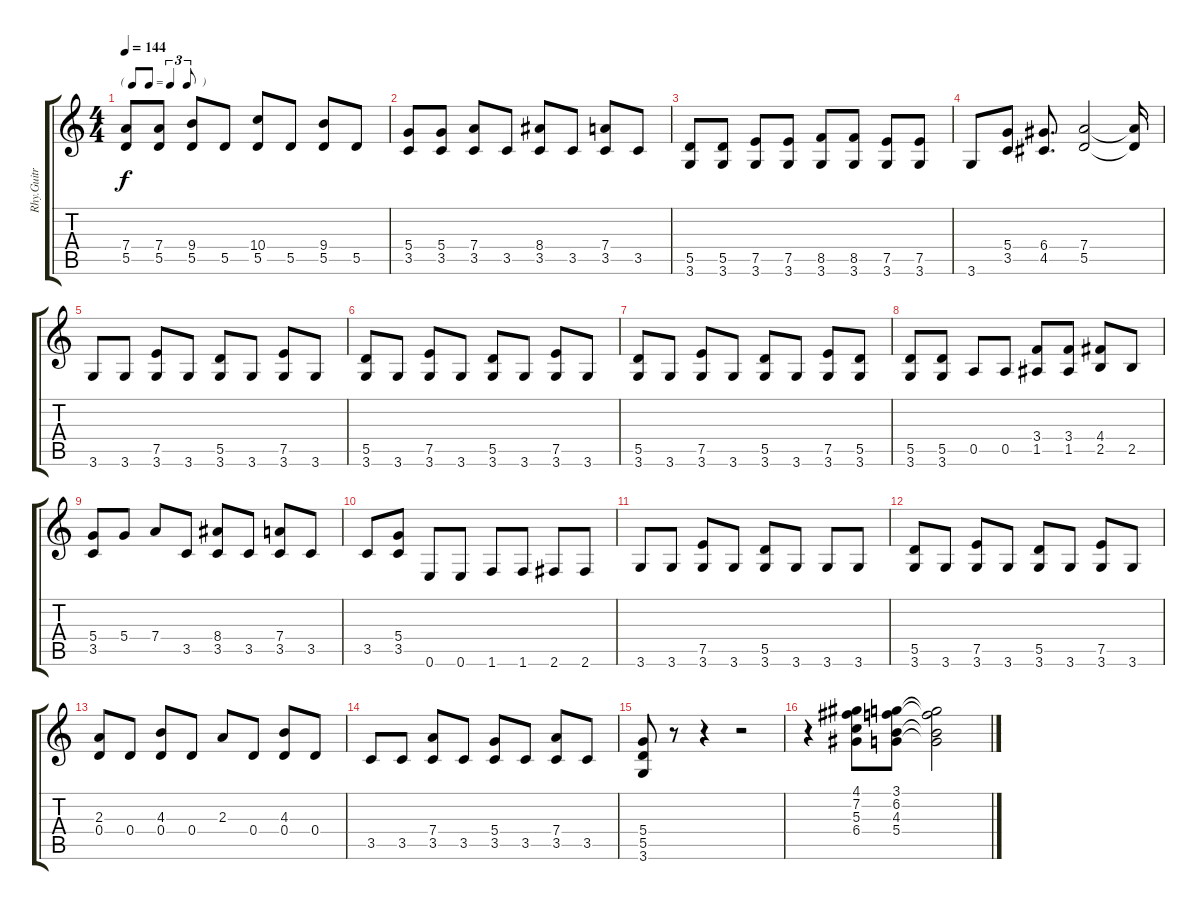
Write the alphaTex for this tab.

\track ("Rhy.Guitr           " "Rhy.Guitr ") {instrument overdrivenguitar}
\staff {score tabs}
\tuning (E4 B3 G3 D3 A2 E2) {hide}
\ts (4 4)
\tf triplet8th
\tempo 144
\clef g2
\ks c
(7.4 5.5).8{dy f} (7.4 5.5).8 (9.4 5.5).8 5.5.8 (10.4 5.5).8 5.5.8 (9.4 5.5).8 5.5.8 |
(5.4 3.5).8 (5.4 3.5).8 (7.4 3.5).8 3.5.8 (8.4 3.5).8 3.5.8 (7.4 3.5).8 3.5.8 |
(5.5 3.6).8 (5.5 3.6).8 (7.5 3.6).8 (7.5 3.6).8 (8.5 3.6).8 (8.5 3.6).8 (7.5 3.6).8 (7.5 3.6).8 |
3.6.8 (5.4 3.5).8 (6.4 4.5).8{d} (7.4 5.5).2 (7.4{t} 5.5{t}).16 |
3.6.8 3.6.8 (7.5 3.6).8 3.6.8 (5.5 3.6).8 3.6.8 (7.5 3.6).8 3.6.8 |
(5.5 3.6).8 3.6.8 (7.5 3.6).8 3.6.8 (5.5 3.6).8 3.6.8 (7.5 3.6).8 3.6.8 |
(5.5 3.6).8 3.6.8 (7.5 3.6).8 3.6.8 (5.5 3.6).8 3.6.8 (7.5 3.6).8 (5.5 3.6).8 |
(5.5 3.6).8 (5.5 3.6).8 0.5.8 0.5.8 (3.4 1.5).8 (3.4 1.5).8 (4.4 2.5).8 2.5.8 |
(5.4 3.5).8 5.4.8 7.4.8 3.5.8 (8.4 3.5).8 3.5.8 (7.4 3.5).8 3.5.8 |
3.5.8 (5.4 3.5).8 0.6.8 0.6.8 1.6.8 1.6.8 2.6.8 2.6.8 |
3.6.8 3.6.8 (7.5 3.6).8 3.6.8 (5.5 3.6).8 3.6.8 3.6.8 3.6.8 |
(5.5 3.6).8 3.6.8 (7.5 3.6).8 3.6.8 (5.5 3.6).8 3.6.8 (7.5 3.6).8 3.6.8 |
(2.3 0.4).8 0.4.8 (4.3 0.4).8 0.4.8 2.3.8 0.4.8 (4.3 0.4).8 0.4.8 |
3.5.8 3.5.8 (7.4 3.5).8 3.5.8 (5.4 3.5).8 3.5.8 (7.4 3.5).8 3.5.8 |
(5.4 5.5 3.6).8 r.8 r.4 r.2 |
r.4 (4.1 7.2 5.3 6.4).8 (3.1 6.2 4.3 5.4).8 (3.1{t} 6.2{t} 4.3{t} 5.4{t}).2
